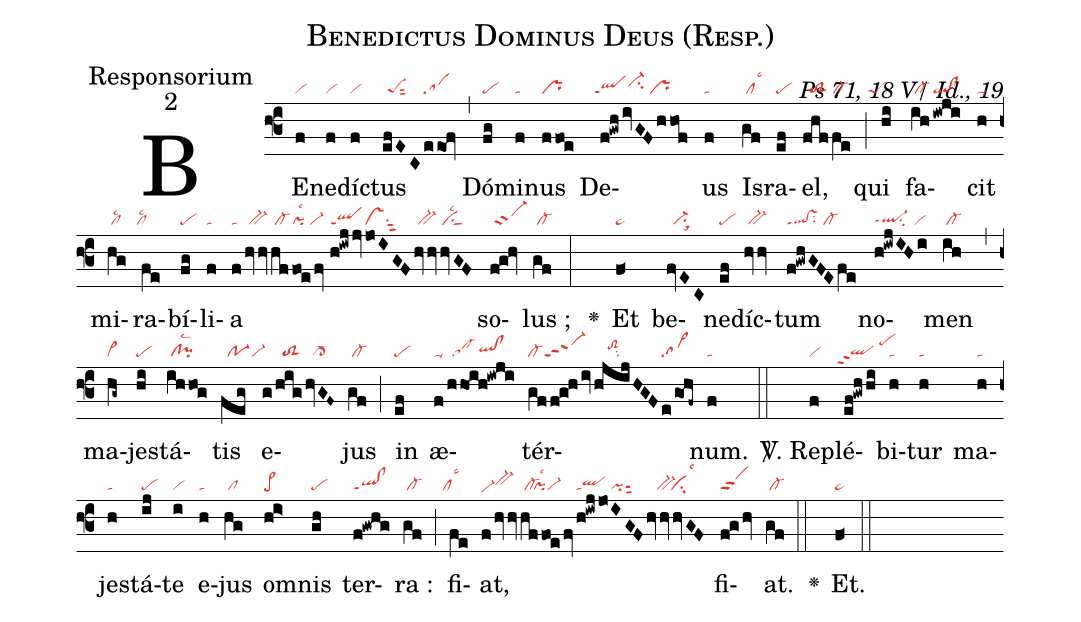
name:Benedictus Dominus Deus (Resp.);
office-part:Responsorium;
mode:2;
commentary:Ps 71, 18 V/ Id., 19;
nabc-lines:1;
%%
(f3)BE(f|vi)ne(f|vi)díc(f|vi)tus(efEC|/peSsut2|eeof|sa) (,)
Dó(fg|pe)mi(f|ta)nus(ffoe|pr) De(f!gwh/ivGFhhof|``qlppt1ci-hi/pr)us(f|ta)
Is(gf|/cllsc3)ra(ef|pe)el,(fhffe|//toS2/cl-) (;)
qui(hi|````peS) fa(ih|/cl-|!iwji|ql!cl)cit(h|ta-)
mi(hg|/cllsc2)ra(fe|`cllsc2)bí(fg|pe)li(f|ta)a(f|ta|/hvhv|/bv-|hf|/cl-|foe/fv|pilsc2/vi-|//h!iwj|qlppt1|jvjoIGF|////vssu1sut2|hvhvhv/GF|/bv-/ciSlsc2)
so(f!g!hv|/vi-ppt2)lus ;(gf|/cl-) (:)

<v>\greheightstar</v>()
Et(f<|pe~) be(fvEC|//vi-su1sux1)ne(ef|pe)díc(hvhv|/bv-)tum(f!gwhGFEfe|ql!vsppt1su2/cl-)
no(h!iwjIHi|ql-hgppt1su2/vi)men(ih|/cl-) (,)
ma(hg~|cl~)jes(hi|pe)tá(ihhog|/cl!pilsc2)tis(feg|//po-1)
e(g|```vi-|/hig|//toS2|/hvGF~|//cl->)jus(gf|/cl-) (;)
in(ef|pe) æ(f|ta-|/hho!@ih!iwji|/sa!cl-qlhh!clhh)tér(gff!g!hiv|cl-vi-ppt3|/hjijHGF|////toS2hisu2|ego!@hf~|sa>)num.(f|ta) (::)

<sp>V/</sp>.
Re(f|vi)plé(ef!gwhhi|``qlhgppt2/pehk)bi(h|ta)tur(h|ta) ma(h|ta)jes(h|ta)tá(ij|pe)te(i|vi)
e(h|ta)jus(hg|/cl) om(hi>|pe>)nis(gh|pe) ter(f!gwhg|ql!clppt1)ra :(gf|/cl-) (;)
fi(fe|``cllsc3)at,(f/hvhv|vi-hebv-hh|hffoe/fv|/cl-``pilsc2vi-|/h!iwj|taqlhh|joIGF|////pisut2|hvhvhv/GF|///bv-``cilsc3)
fi(f!ghv|vippt2)at.(gf|/cl-) (::)

<v>\greheightstar</v>() Et.(f<|pe~) (::)
